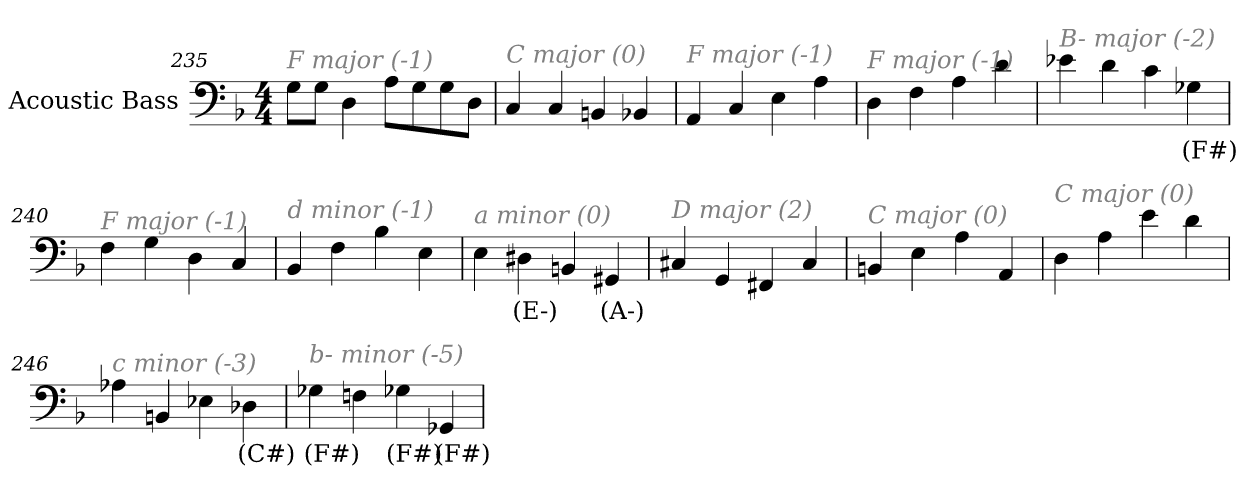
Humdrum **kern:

**kern	**text
*part1	*part1
*staff1	*staff1
*I"Acoustic Bass	*
*clefF4	*
*ITrd7c12	*
*k[b-]	*
*F:	*
*M4/4	*
=235	=235
!LO:TX:i:color=#808080:t=F major (-1)	!
8GGL	.
8GGJ	.
4DD	.
8AAL	.
8GG	.
8GG	.
8DDJ	.
=236	=236
!LO:TX:i:color=#808080:t=C major (0)	!
4CC	.
4CC	.
4BBBn	.
4BBB-X	.
=237	=237
!LO:TX:i:color=#808080:t=F major (-1)	!
4AAA	.
4CC	.
4EE	.
4AA	.
=238	=238
!LO:TX:i:color=#808080:t=F major (-1)	!
4DD	.
4FF	.
4AA	.
4D	.
=239	=239
!LO:TX:i:color=#808080:t=B- major (-2)	!
4E-X	.
4D	.
4C	.
4GG-Xi	(F#)
=240	=240
!LO:TX:i:color=#808080:t=F major (-1)	!
4FF	.
4GG	.
4DD	.
4CC	.
=241	=241
!LO:TX:i:color=#808080:t=d minor (-1)	!
4BBB-	.
4FF	.
4BB-	.
4EE	.
=242	=242
!LO:TX:i:color=#808080:t=a minor (0)	!
4EE	.
4DD#Xi	(E-)
4BBBn	.
4GGG#Xi	(A-)
=243	=243
!LO:TX:i:color=#808080:t=D major (2)	!
4CC#X	.
4GGG	.
4FFF#X	.
4CC#	.
=244	=244
!LO:TX:i:color=#808080:t=C major (0)	!
4BBBn	.
4EE	.
4AA	.
4AAA	.
=245	=245
!LO:TX:i:color=#808080:t=C major (0)	!
4DD	.
4AA	.
4E	.
4D	.
=246	=246
!LO:TX:i:color=#808080:t=c minor (-3)	!
4AA-X	.
4BBBn	.
4EE-X	.
4DD-Xi	(C#)
=247	=247
!LO:TX:i:color=#808080:t=b- minor (-5)	!
4GG-Xi	(F#)
4FFn	.
4GG-Xi	(F#)
4GGG-Xi	(F#)
=	=
*-	*-
